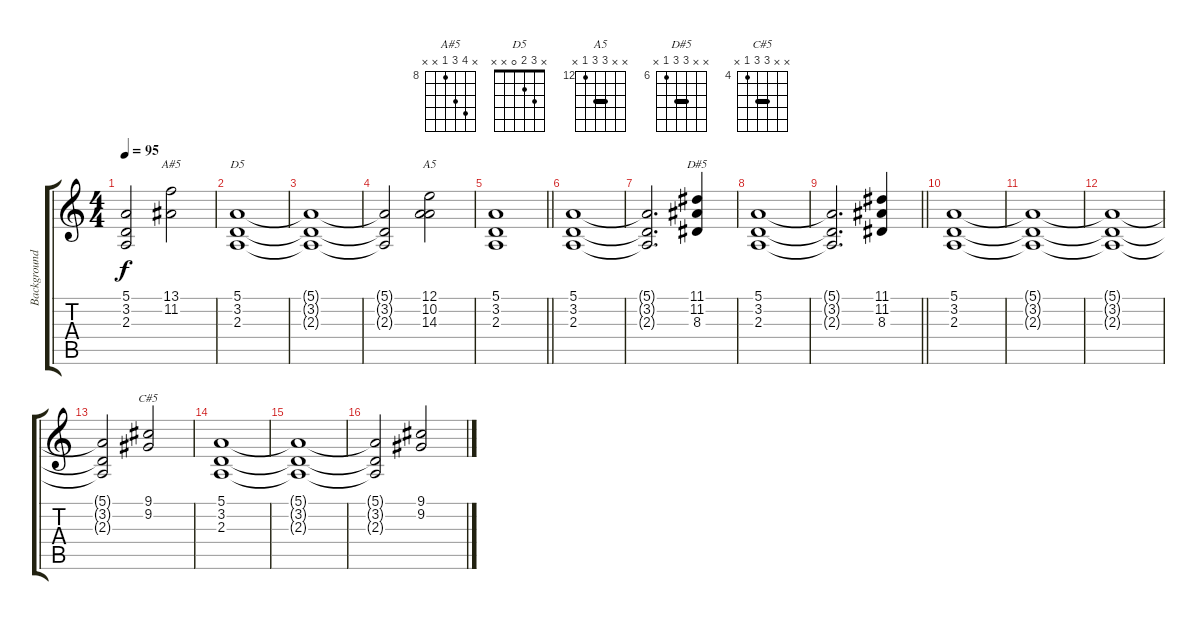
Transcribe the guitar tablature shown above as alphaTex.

\track ("Background" "Background") {instrument pad2warm}
\staff {score tabs}
\tuning (E4 B3 G3 D3 A2 E2) {hide}
\chord ("A#5" x 11 10 8 x x) {firstfret 8}
\chord ("D5" x 3 2 0 x x)
\chord ("A5" x x 14 14 12 x) {firstfret 12 barre 14}
\chord ("D#5" x x 8 8 6 x) {firstfret 6 barre 8}
\chord ("C#5" x x 6 6 4 x) {firstfret 4 barre 6}
\ts (4 4)
\tempo 95
\clef g2
\ks c
(5.1{t} 3.2{t} 2.3{t}).2{dy f} (13.1 11.2).2{ch "A#5"} |
(5.1 3.2 2.3).1{ch "D5"} |
(5.1{t} 3.2{t} 2.3{t}).1 |
(5.1{t} 3.2{t} 2.3{t}).2 (12.1 10.2 14.3).2{ch "A5"} |
\barLineRight lightlight
(5.1 3.2 2.3).1 |
\section ("" "")
(5.1 3.2 2.3).1 |
(5.1{t} 3.2{t} 2.3{t}).2{d} (11.1 11.2 8.3).4{ch "D#5"} |
(5.1 3.2 2.3).1 |
\barLineRight lightlight
(5.1{t} 3.2{t} 2.3{t}).2{d} (11.1 11.2 8.3).4 |
\section ("" "")
(5.1 3.2 2.3).1 |
(5.1{t} 3.2{t} 2.3{t}).1 |
(5.1{t} 3.2{t} 2.3{t}).1 |
(5.1{t} 3.2{t} 2.3{t}).2 (9.1 9.2).2{ch "C#5"} |
(5.1 3.2 2.3).1 |
(5.1{t} 3.2{t} 2.3{t}).1 |
(5.1{t} 3.2{t} 2.3{t}).2 (9.1 9.2).2
